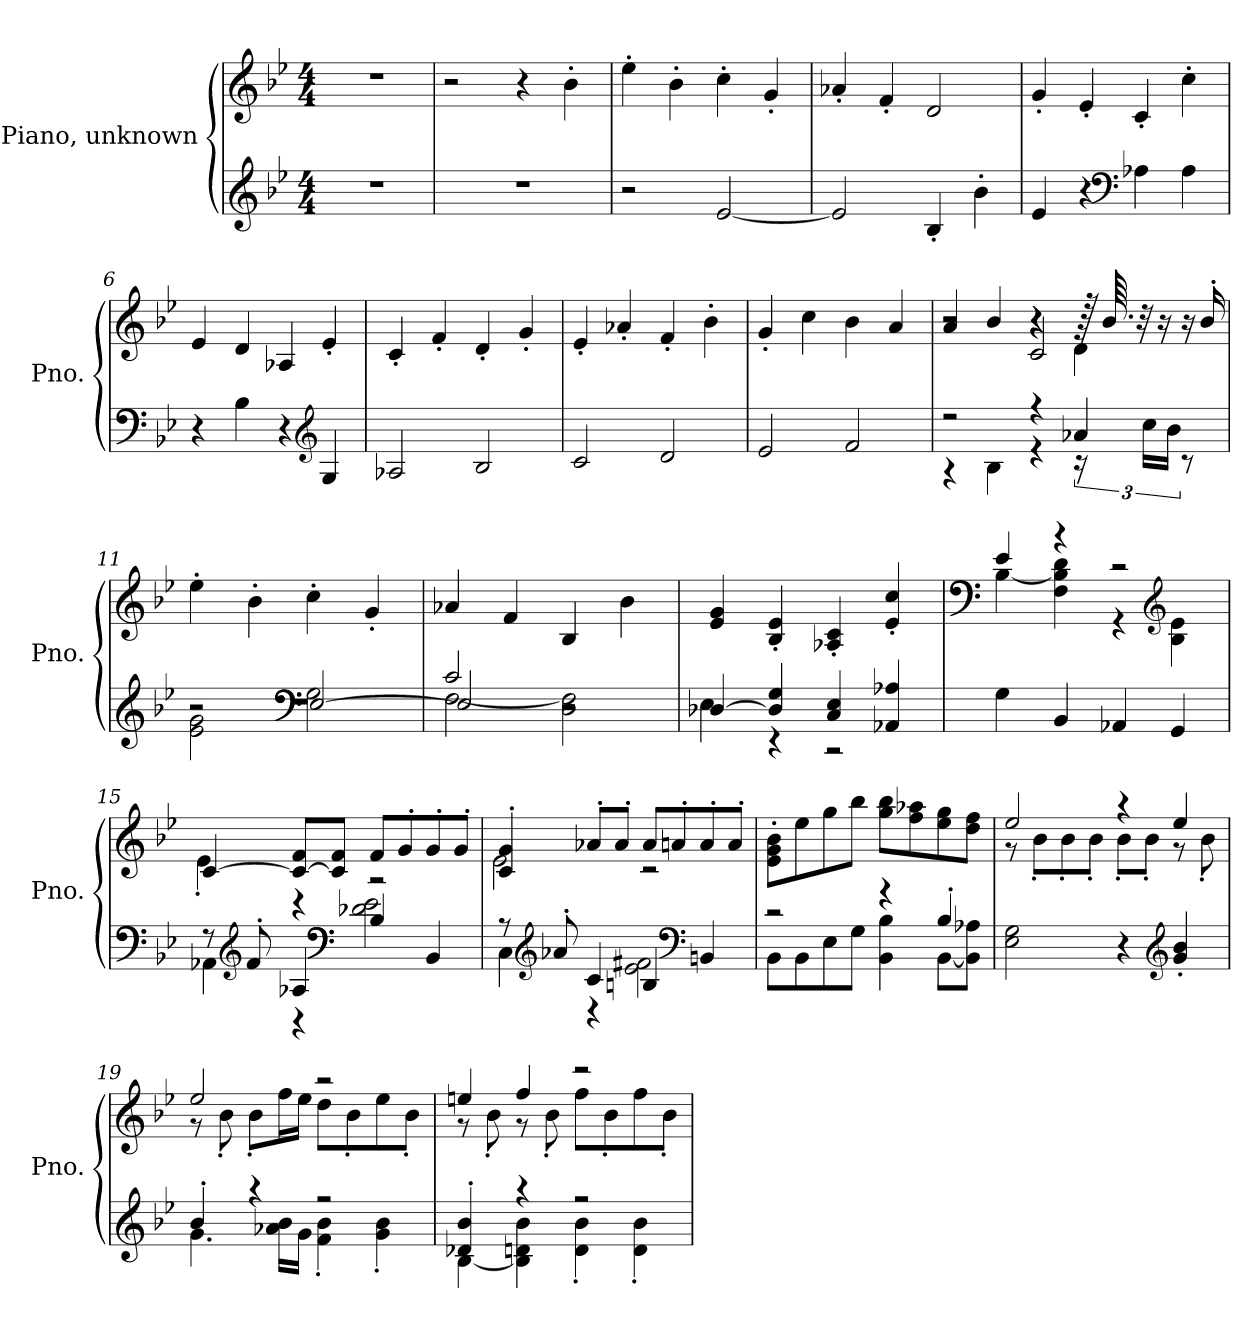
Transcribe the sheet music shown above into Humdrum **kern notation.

**kern	**kern
*part1	*part1
*staff2	*staff1
*I"Piano, unknown	*
*I'Pno.	*
*clefG2	*clefG2
*k[b-e-]	*k[b-e-]
*M4/4	*M4/4
*MM120	*MM120
=1	=1
1r	1r
=2	=2
1r	2r
.	4r
.	4b-'\
=3	=3
2r	4ee-'\
.	4b-'\
[2e-/	4cc'\
.	4g'/
=4	=4
2e-/]	4a-X'/
.	4f'/
4B-'/	2d/
4b-'\	.
=5	=5
4e-/	4g'/
4r	4e-'/
*clefF4	*
4A-X\	4c'/
4A-\	4cc'\
=6	=6
4r	4e-/
4B-\	4d/
4r	4A-X/
*clefG2	*
4G/	4e-'/
=7	=7
2A-X/	4c'/
.	4f'/
2B-/	4d'/
.	4g'/
=8	=8
2c/	4e-'/
.	4a-X'/
2d/	4f'/
.	4b-'\
!!LO:LB:g=z
=9	=9
2e-/	4g'/
.	4cc\
2f/	4b-\
.	4a/
=10	=10
*^	*^
*	*	*	*^
2r	4r	4a/	2r	2r
.	4B-\	4b-/	.	.
4r	4r	4r	4r	2c/
4a-X/	24r	128r	4d\	.
.	.	64.b-/	.	.
.	.	32r	.	.
.	24cc\LL	.	.	.
.	.	16r	.	.
.	24b-\JJ	.	.	.
.	8r	16r	.	.
.	.	16b-'/	.	.
*	*	*v	*v	*v
=11	=11	=11
*	*^	*
1r	2e-\ 2g\	2r	4ee-'\
.	.	.	4b-'\
*clefF4	*	*	*
.	2G\	[2E-/	4cc'\
.	.	.	4g'/
=12	=12	=12	=12
2c/	[2F\	2E-/]	4a-X/
.	.	.	4f/
2r	2D\ 2F\]	2r	4B-/
.	.	.	4b-\
*	*v	*v	*
=13	=13	=13
[4D-X/	4E-\	4e-/ 4g/
4D-/] 4G/	4r	4B-/' 4e-/'
4C/ 4E-/	2r	4A-X/' 4c/'
4AA-X/ 4A-X/	.	4e-/' 4cc/'
*v	*v	*
!!LO:LB:g=z
=14	=14
*	*clefF4
*	*^
4G\	4e-/	[4B-\
4BB-/	4r	4F\ 4B-\] 4d\
4AA-X/	2r	4r
*	*clefG2	*
4GG/	.	4B-\ 4e-\
=15	=15	=15
*^	*	*
8r	4AA-X\	[4c/	4e-'\
*clefG2	*	*	*
8f'/	.	.	.
4A-X/	4r	8c/_ 8f/L	4r
.	.	8c/] 8f/J	.
*clefF4	*	*	*
4B-/	2d-X\ 2e-\	8f/L	2r
.	.	8g'/	.
4BB-/	.	8g'/	.
.	.	8g'/J	.
=16	=16	=16	=16
8r	4C\	4c/' 4g/'	2e-\
*clefG2	*	*	*
8a-X'/	.	.	.
4c/	4r	8a-X'/L	.
.	.	8a-'/J	.
4Bn/	2e-\ 2f#X\	8a-/L	2r
.	.	8an'/	.
*clefF4	*	*	*
4BBn/	.	8a'/	.
.	.	8a'/J	.
*	*	*v	*v
!!LO:LB:g=z
=17	=17	=17
2r	8BB-\L	8e-\' 8g\' 8b-\'L
.	8BB-\	8ee-\
.	8E-\	8gg\
.	8G\J	8bb-\J
4r	4BB-\ 4B-\	8gg\ 8bb-\L
.	.	8ff\ 8aa-X\
4B-'/	[8BB-\L	8ee-\ 8gg\
.	8BB-\] 8A-X\J	8dd\ 8ff\J
*v	*v	*
=18	=18
*	*^
2E-\ 2G\	2ee-/	8r
.	.	8b-'\L
.	.	8b-'\
.	.	8b-'\J
4r	4r	8b-'\L
.	.	8b-'\J
*clefG2	*	*
4g/' 4b-/'	4ee-/	8r
.	.	8b-'\
=19	=19	=19
*^	*	*
4b-'/	4.g\	2ee-/	8r
.	.	.	8b-'\
4r	.	.	8b-'\L
.	16a-X\ 16b-\LL	.	16ff\L
.	16g\JJ	.	16ee-\JJ
2r	4f\' 4b-\'	2r	8dd\L
.	.	.	8b-'\
.	4g\' 4b-\'	.	8ee-\
.	.	.	8b-'\J
=20	=20	=20	=20
4d-X/' 4b-/'	[4B-\	4een/	8r
.	.	.	8b-'\
4r	4B-\] 4dn\ 4b-\	4ff/	8r
.	.	.	8b-'\
2r	4d\' 4b-\'	2r	8ff\L
.	.	.	8b-'\
.	4d\' 4b-\'	.	8ff\
.	.	.	8b-'\J
*v	*v	*	*
*	*v	*v
=	=
*-	*-
